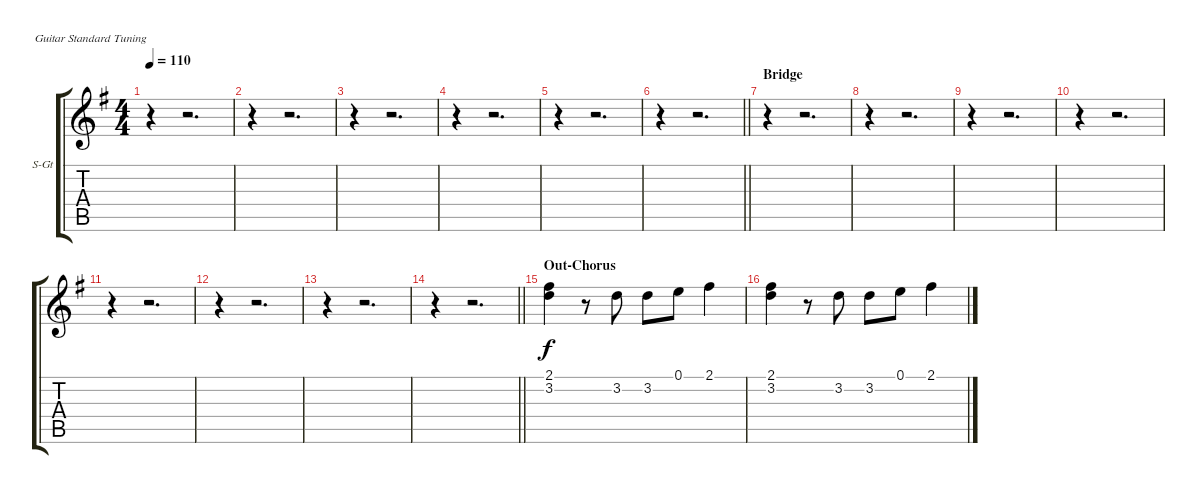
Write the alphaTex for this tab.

\bracketExtendMode groupsimilarinstruments
\firstSystemTrackNameOrientation horizontal
\otherSystemsTrackNameOrientation horizontal
\track ("Вокал" "S-Gt") {mute instrument trumpet}
\staff {score tabs}
\tuning (E4 B3 G3 D3 A2 E2)
\displaytranspose 12
\ts (4 4)
\tempo 110
\clef g2
\ks eminor
r.4{dy f} r.2{d} |
r.4 r.2{d} |
r.4 r.2{d} |
r.4 r.2{d} |
r.4 r.2{d} |
\barLineRight lightlight
r.4 r.2{d} |
\section ("" "Bridge")
r.4 r.2{d} |
r.4 r.2{d} |
r.4 r.2{d} |
r.4 r.2{d} |
r.4 r.2{d} |
r.4 r.2{d} |
r.4 r.2{d} |
\barLineRight lightlight
r.4 r.2{d} |
\section ("" "Out-Chorus")
(2.1 3.2).4 r.8 3.2.8 3.2.8 0.1.8 2.1.4 |
(2.1 3.2).4 r.8 3.2.8 3.2.8 0.1.8 2.1.4
